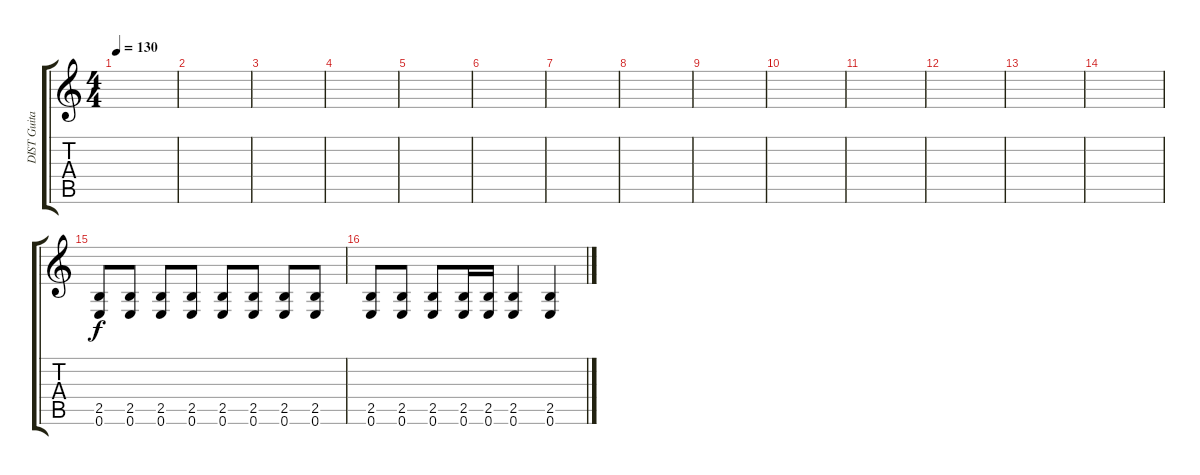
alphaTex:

\track ("DIST Guitar 2" "DIST Guita") {instrument distortionguitar}
\staff {score tabs}
\tuning (E4 B3 G3 D3 A2 E2) {hide}
\ts (4 4)
\tempo 130
\clef g2
\ks c
|
|
|
|
|
|
|
|
|
|
|
|
|
|
(2.5 0.6).8 (2.5 0.6).8 (2.5 0.6).8 (2.5 0.6).8 (2.5 0.6).8 (2.5 0.6).8 (2.5 0.6).8 (2.5 0.6).8 |
(2.5 0.6).8 (2.5 0.6).8 (2.5 0.6).8 (2.5 0.6).16 (2.5 0.6).16 (2.5 0.6).4 (2.5 0.6).4
